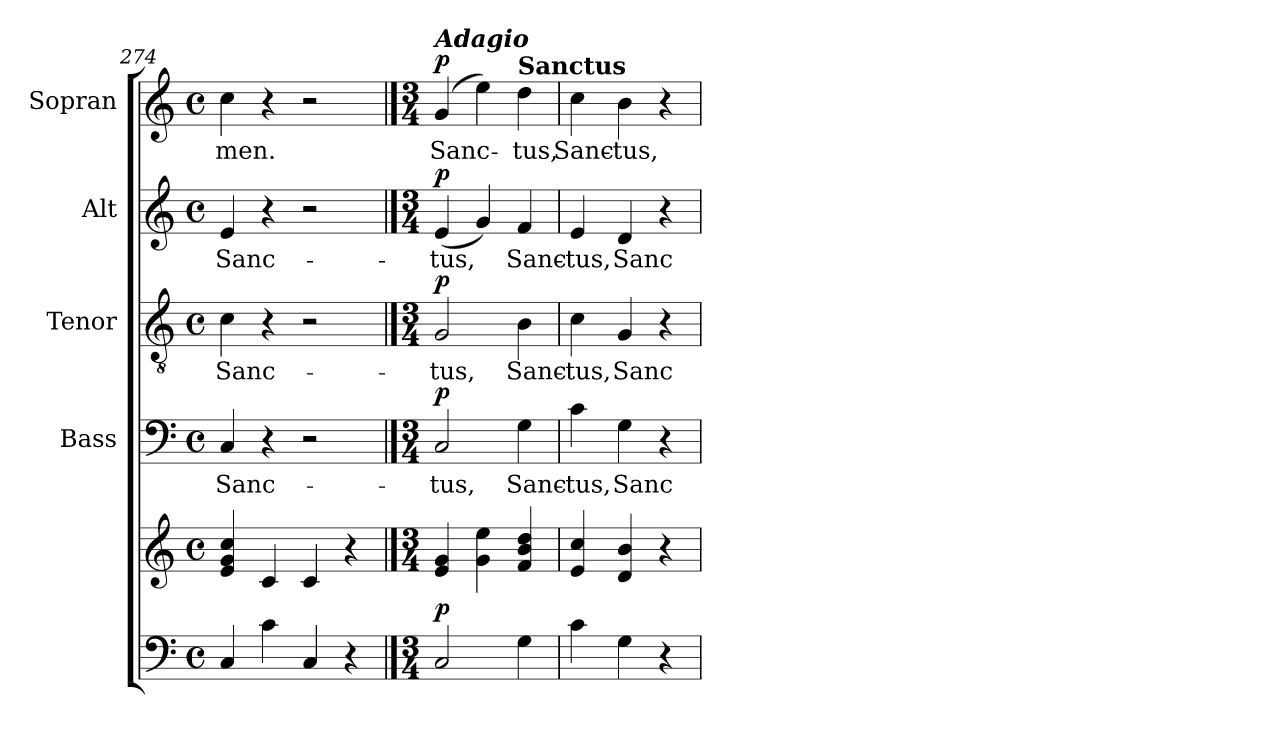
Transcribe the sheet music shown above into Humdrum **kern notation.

**kern	**kern	**dynam	**kern	**text	**dynam	**kern	**text	**dynam	**kern	**text	**dynam	**kern	**text	**dynam
*part5	*part5	*part5	*part4	*part4	*part4	*part3	*part3	*part3	*part2	*part2	*part2	*part1	*part1	*part1
*staff6	*staff5	*staff5/6	*staff4	*staff4	*staff4	*staff3	*staff3	*staff3	*staff2	*staff2	*staff2	*staff1	*staff1	*staff1
*	*	*	*I"Bass	*	*	*I"Tenor	*	*	*I"Alt	*	*	*I"Sopran	*	*
*	*	*	*I'B.	*	*	*I'T.	*	*	*I'A.	*	*	*I'S.	*	*
*clefF4	*clefG2	*	*clefF4	*	*	*clefGv2	*	*	*clefG2	*	*	*clefG2	*	*
*k[]	*k[]	*	*k[]	*	*	*k[]	*	*	*k[]	*	*	*k[]	*	*
*C:	*C:	*	*C:	*	*	*C:	*	*	*C:	*	*	*C:	*	*
*M4/4	*M4/4	*	*M4/4	*	*	*M4/4	*	*	*M4/4	*	*	*M4/4	*	*
*met(c)	*met(c)	*	*met(c)	*	*	*met(c)	*	*	*met(c)	*	*	*met(c)	*	*
=274	=274	=274	=274	=274	=274	=274	=274	=274	=274	=274	=274	=274	=274	=274
!	!	!	!	!LO:LY:b	!	!	!LO:LY:b	!	!	!LO:LY:b	!	!	!LO:LY:b	!
4C/	4e/ 4g/ 4cc/	.	4C/	Sanc-	.	4c\	Sanc-	.	4e/	Sanc-	.	4cc\	-men.	.
4c\	4c/	.	4r	.	.	4r	.	.	4r	.	.	4r	.	.
4C/	4c/	.	2r	.	.	2r	.	.	2r	.	.	2r	.	.
4r	4r	.	.	.	.	.	.	.	.	.	.	.	.	.
!!LO:LB:g=z
==275	==275	==275	==275	==275	==275	==275	==275	==275	==275	==275	==275	==275	==275	==275
*M3/4	*M3/4	*	*M3/4	*	*	*M3/4	*	*	*M3/4	*	*	*M3/4	*	*
!	!	!	!	!	!	!	!	!	!	!	!	!LO:TX:a:Bi:t=Adagio	!	!
!	!	!LO:DY:a=2	!	!LO:LY:b	!LO:DY:a	!	!LO:LY:b	!LO:DY:a	!	!LO:LY:b	!LO:DY:a	!	!LO:LY:b	!LO:DY:a
2C/	4e/ 4g/	p	2C/	-tus,	p	2G/	-tus,	p	(<4e/	-tus,	p	(4g/	Sanc-	p
.	4g\ 4ee\	.	.	.	.	.	.	.	4g/)	.	.	4ee\)	.	.
!	!	!	!	!	!	!	!	!	!	!	!	!LO:TX:a:B:t=Sanctus	!	!
!	!	!	!	!LO:LY:b	!	!	!LO:LY:b	!	!	!LO:LY:b	!	!	!LO:LY:b	!
4G\	4f/ 4b/ 4dd/	.	4G\	Sanc-	.	4B\	Sanc-	.	4f/	Sanc-	.	4dd\	-tus,	.
=276	=276	=276	=276	=276	=276	=276	=276	=276	=276	=276	=276	=276	=276	=276
!	!	!	!	!LO:LY:b	!	!	!LO:LY:b	!	!	!LO:LY:b	!	!	!LO:LY:b	!
4c\	4e/ 4cc/	.	4c\	-tus,	.	4c\	-tus,	.	4e/	-tus,	.	4cc\	Sanc-	.
!	!	!	!	!LO:LY:b	!	!	!LO:LY:b	!	!	!LO:LY:b	!	!	!LO:LY:b	!
4G\	4d/ 4b/	.	4G\	Sanc-	.	4G/	Sanc-	.	4d/	Sanc-	.	4b\	-tus,	.
4r	4r	.	4r	.	.	4r	.	.	4r	.	.	4r	.	.
=	=	=	=	=	=	=	=	=	=	=	=	=	=	=
*-	*-	*-	*-	*-	*-	*-	*-	*-	*-	*-	*-	*-	*-	*-
